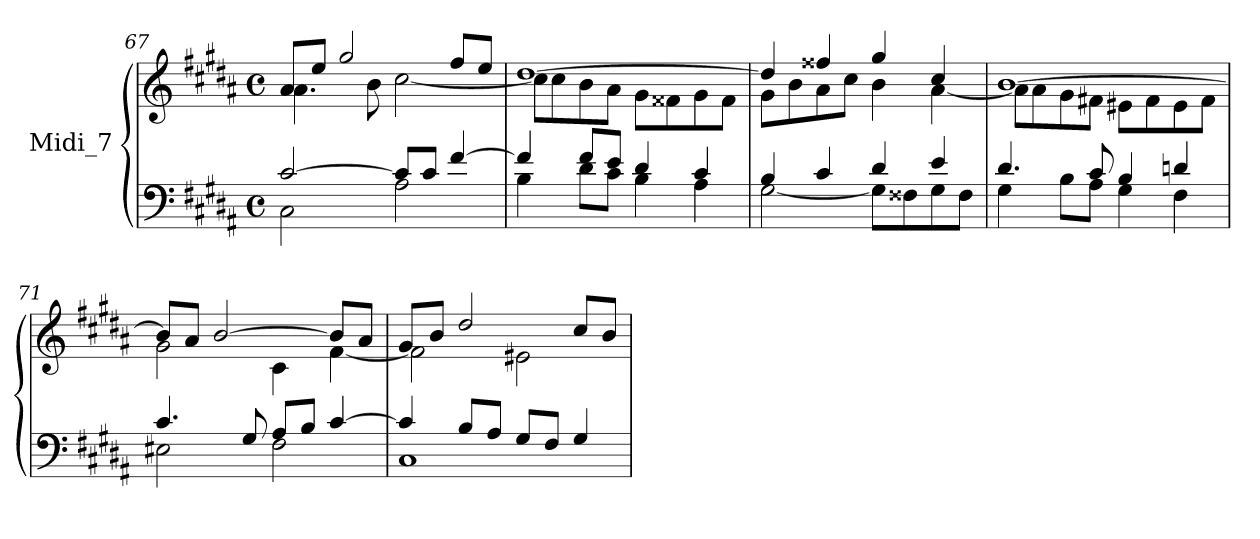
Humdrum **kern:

**kern	**kern
*part1	*part1
*staff2	*staff1
*I"Midi_7	*
!!LO:LB:g=z
*clefF4	*clefG2
*k[f#c#g#d#a#]	*k[f#c#g#d#a#]
*B:	*B:
*M4/4	*M4/4
*met(c)	*met(c)
=67	=67
*^	*^
[2c#/	2C#\	8a#L	4.a#\
.	.	8eeJ	.
.	.	2gg#/	.
.	.	.	8b\
8c#L]	2A#\	.	[2cc#\
8c#J	.	.	.
[4f#/	.	8ff#/L	.
.	.	8ee/J	.
=68	=68	=68	=68
4f#/]	4B\	[1dd#/	8cc#\L]
.	.	.	8cc#\
8f#L	8d#L	.	8b\
8eJ	8c#J	.	8a#\J
4d#/	4B\	.	8g#\L
.	.	.	8f##X\
4c#/	4A#\	.	8g#\
.	.	.	8f##\J
=69	=69	=69	=69
4B/	[2G#\	4dd#/]	8g#\L
.	.	.	8b\
4c#/	.	4ff##X/	8a#\
.	.	.	8cc#\J
4d#/	8G#\L]	4gg#/	4b\
.	8F##X\	.	.
4e	8G#\	4cc#/	[4a#\
.	8F##\J	.	.
=70	=70	=70	=70
4.d#/	4G#\	[1b/	8a#L]
.	.	.	8a#
.	8B\L	.	8g#
8c#/	8A#\J	.	8f#XJ
4B/	4G#\	.	8e#XL
.	.	.	8f#
4dn/	4F#\	.	8e#
.	.	.	8f#J
!!LO:LB:g=z	!!
=71	=71	=71	=71
4.c#/	2E#X\	8bL]	2g#\
.	.	8a#J	.
.	.	[2b/	.
8G#/	.	.	.
8A#L	2F#\	.	4c#\
8BJ	.	.	.
[4c#/	.	8bL]	[4f#\
.	.	8a#J	.
=72	=72	=72	=72
4c#/]	1C#\	8g#/L	2f#\]
.	.	8b/J	.
8B/L	.	2dd#/	.
8A#/J	.	.	.
8G#/L	.	.	2e#X\
8F#/J	.	.	.
4G#/	.	8cc#/L	.
.	.	8b/J	.
*v	*v	*	*
*	*v	*v
=	=
*-	*-
